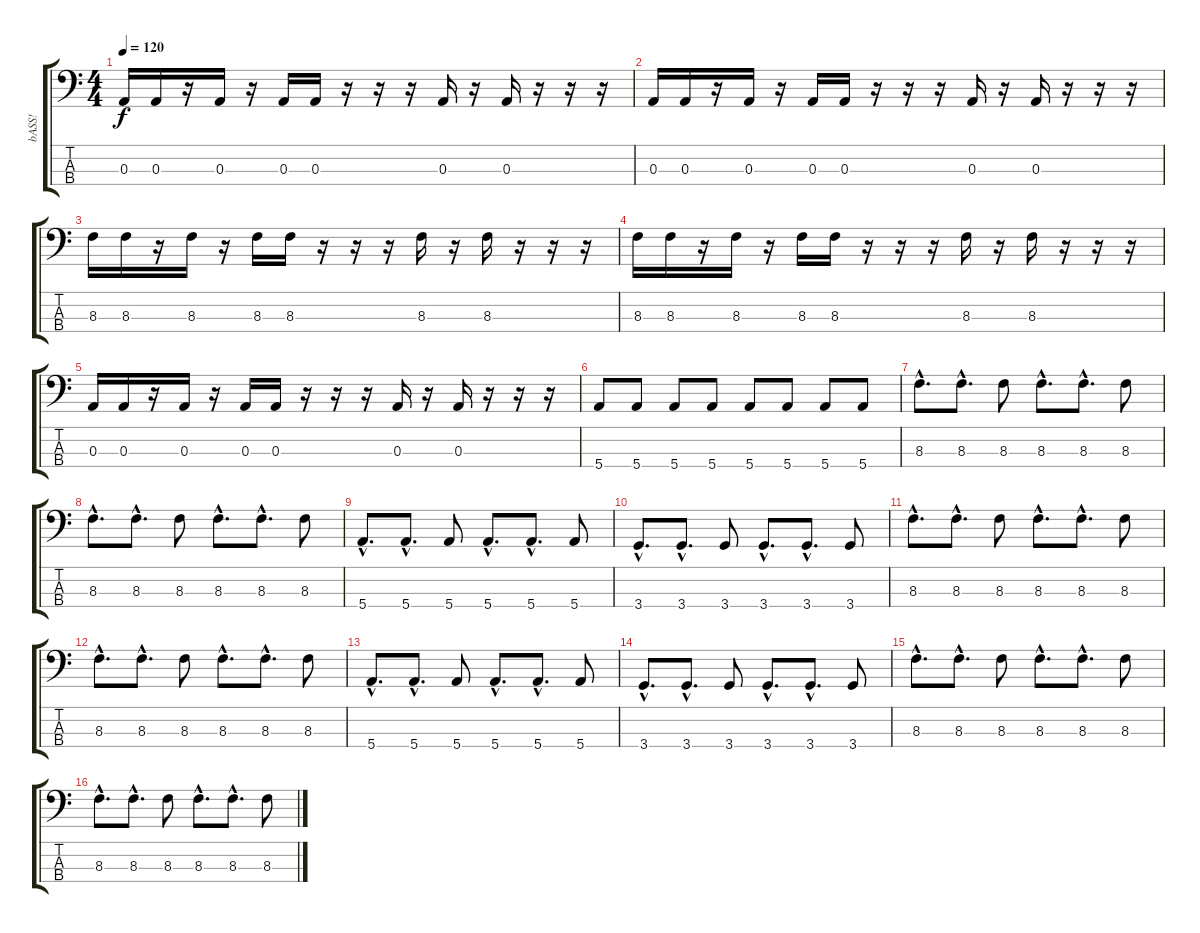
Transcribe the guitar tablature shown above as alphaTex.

\track ("bASS!" "bASS!") {instrument electricbasspick}
\staff {score tabs}
\tuning (G2 D2 A1 E1) {hide}
\ts (4 4)
\tempo 120
\clef f4
\ks c
0.3.16{dy f} 0.3.16 r.16 0.3.16 r.16 0.3.16 0.3.16 r.16 r.16 r.16 0.3.16 r.16 0.3.16 r.16 r.16 r.16 |
0.3.16 0.3.16 r.16 0.3.16 r.16 0.3.16 0.3.16 r.16 r.16 r.16 0.3.16 r.16 0.3.16 r.16 r.16 r.16 |
8.3.16 8.3.16 r.16 8.3.16 r.16 8.3.16 8.3.16 r.16 r.16 r.16 8.3.16 r.16 8.3.16 r.16 r.16 r.16 |
8.3.16 8.3.16 r.16 8.3.16 r.16 8.3.16 8.3.16 r.16 r.16 r.16 8.3.16 r.16 8.3.16 r.16 r.16 r.16 |
0.3.16 0.3.16 r.16 0.3.16 r.16 0.3.16 0.3.16 r.16 r.16 r.16 0.3.16 r.16 0.3.16 r.16 r.16 r.16 |
5.4.8 5.4.8 5.4.8 5.4.8 5.4.8 5.4.8 5.4.8 5.4.8 |
8.3{hac}.8{d} 8.3{hac}.8{d} 8.3.8 8.3{hac}.8{d} 8.3{hac}.8{d} 8.3.8 |
8.3{hac}.8{d} 8.3{hac}.8{d} 8.3.8 8.3{hac}.8{d} 8.3{hac}.8{d} 8.3.8 |
5.4{hac}.8{d} 5.4{hac}.8{d} 5.4.8 5.4{hac}.8{d} 5.4{hac}.8{d} 5.4.8 |
3.4{hac}.8{d} 3.4{hac}.8{d} 3.4.8 3.4{hac}.8{d} 3.4{hac}.8{d} 3.4.8 |
8.3{hac}.8{d} 8.3{hac}.8{d} 8.3.8 8.3{hac}.8{d} 8.3{hac}.8{d} 8.3.8 |
8.3{hac}.8{d} 8.3{hac}.8{d} 8.3.8 8.3{hac}.8{d} 8.3{hac}.8{d} 8.3.8 |
5.4{hac}.8{d} 5.4{hac}.8{d} 5.4.8 5.4{hac}.8{d} 5.4{hac}.8{d} 5.4.8 |
3.4{hac}.8{d} 3.4{hac}.8{d} 3.4.8 3.4{hac}.8{d} 3.4{hac}.8{d} 3.4.8 |
8.3{hac}.8{d} 8.3{hac}.8{d} 8.3.8 8.3{hac}.8{d} 8.3{hac}.8{d} 8.3.8 |
8.3{hac}.8{d} 8.3{hac}.8{d} 8.3.8 8.3{hac}.8{d} 8.3{hac}.8{d} 8.3.8
